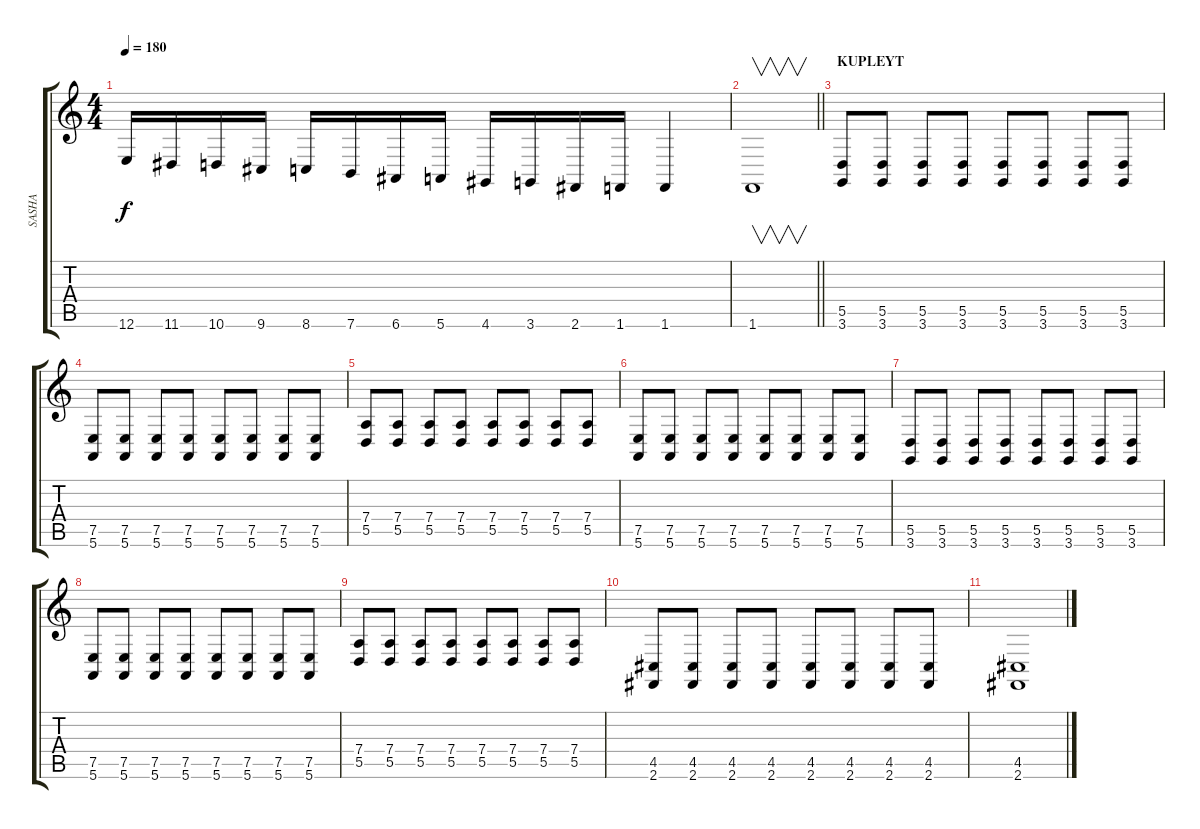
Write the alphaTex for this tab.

\track ("SASHA" "SASHA") {instrument harpsichord}
\staff {score tabs}
\tuning (E4 B3 G3 D3 A2 E2) {hide}
\ts (4 4)
\tempo 180
\clef g2
\ks c
12.6.16{dy f} 11.6.16 10.6.16 9.6.16 8.6.16 7.6.16 6.6.16 5.6.16 4.6.16 3.6.16 2.6.16 1.6.16 1.6.4 |
\barLineRight lightlight
1.6.1{v} |
\section ("" "KUPLEYT")
(5.5 3.6).8 (5.5 3.6).8 (5.5 3.6).8 (5.5 3.6).8 (5.5 3.6).8 (5.5 3.6).8 (5.5 3.6).8 (5.5 3.6).8 |
(7.5 5.6).8 (7.5 5.6).8 (7.5 5.6).8 (7.5 5.6).8 (7.5 5.6).8 (7.5 5.6).8 (7.5 5.6).8 (7.5 5.6).8 |
(7.4 5.5).8 (7.4 5.5).8 (7.4 5.5).8 (7.4 5.5).8 (7.4 5.5).8 (7.4 5.5).8 (7.4 5.5).8 (7.4 5.5).8 |
(7.5 5.6).8 (7.5 5.6).8 (7.5 5.6).8 (7.5 5.6).8 (7.5 5.6).8 (7.5 5.6).8 (7.5 5.6).8 (7.5 5.6).8 |
(5.5 3.6).8 (5.5 3.6).8 (5.5 3.6).8 (5.5 3.6).8 (5.5 3.6).8 (5.5 3.6).8 (5.5 3.6).8 (5.5 3.6).8 |
(7.5 5.6).8 (7.5 5.6).8 (7.5 5.6).8 (7.5 5.6).8 (7.5 5.6).8 (7.5 5.6).8 (7.5 5.6).8 (7.5 5.6).8 |
(7.4 5.5).8 (7.4 5.5).8 (7.4 5.5).8 (7.4 5.5).8 (7.4 5.5).8 (7.4 5.5).8 (7.4 5.5).8 (7.4 5.5).8 |
(4.5 2.6).8 (4.5 2.6).8 (4.5 2.6).8 (4.5 2.6).8 (4.5 2.6).8 (4.5 2.6).8 (4.5 2.6).8 (4.5 2.6).8 |
(4.5 2.6).1
